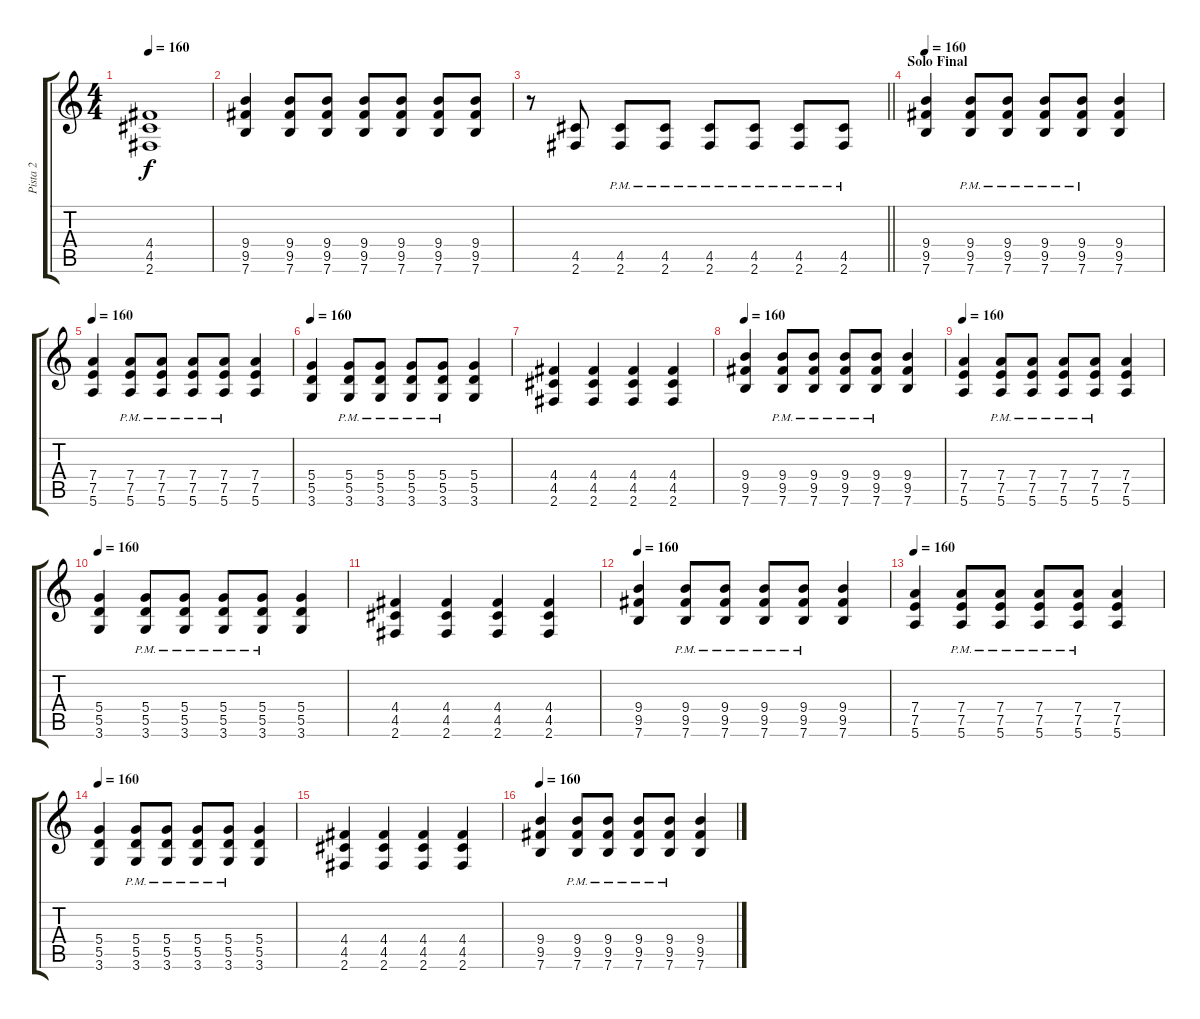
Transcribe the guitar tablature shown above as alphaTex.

\track ("Pista 2" "Pista 2") {instrument distortionguitar}
\staff {score tabs}
\tuning (E4 B3 G3 D3 A2 E2) {hide}
\ts (4 4)
\tempo 160
\clef g2
\ks c
(4.4 4.5 2.6).1{dy f} |
(9.4 9.5 7.6).4 (9.4 9.5 7.6).8 (9.4 9.5 7.6).8 (9.4 9.5 7.6).8 (9.4 9.5 7.6).8 (9.4 9.5 7.6).8 (9.4 9.5 7.6).8 |
\barLineRight lightlight
r.8 (4.5 2.6).8 (4.5{pm} 2.6{pm}).8 (4.5{pm} 2.6{pm}).8 (4.5{pm} 2.6{pm}).8 (4.5{pm} 2.6{pm}).8 (4.5{pm} 2.6{pm}).8 (4.5{pm} 2.6{pm}).8 |
\section ("" "Solo Final")
\tempo 160
(9.4 9.5 7.6).4 (9.4{pm} 9.5{pm} 7.6{pm}).8 (9.4{pm} 9.5{pm} 7.6{pm}).8 (9.4{pm} 9.5{pm} 7.6{pm}).8 (9.4{pm} 9.5{pm} 7.6{pm}).8 (9.4 9.5 7.6).4 |
\tempo 160
(7.4 7.5 5.6).4 (7.4{pm} 7.5{pm} 5.6{pm}).8 (7.4{pm} 7.5{pm} 5.6{pm}).8 (7.4{pm} 7.5{pm} 5.6{pm}).8 (7.4{pm} 7.5{pm} 5.6{pm}).8 (7.4 7.5 5.6).4 |
\tempo 160
(5.4 5.5 3.6).4 (5.4{pm} 5.5{pm} 3.6{pm}).8 (5.4{pm} 5.5{pm} 3.6{pm}).8 (5.4{pm} 5.5{pm} 3.6{pm}).8 (5.4{pm} 5.5{pm} 3.6{pm}).8 (5.4 5.5 3.6).4 |
(4.4 4.5 2.6).4 (4.4 4.5 2.6).4 (4.4 4.5 2.6).4 (4.4 4.5 2.6).4 |
\tempo 160
(9.4 9.5 7.6).4 (9.4{pm} 9.5{pm} 7.6{pm}).8 (9.4{pm} 9.5{pm} 7.6{pm}).8 (9.4{pm} 9.5{pm} 7.6{pm}).8 (9.4{pm} 9.5{pm} 7.6{pm}).8 (9.4 9.5 7.6).4 |
\tempo 160
(7.4 7.5 5.6).4 (7.4{pm} 7.5{pm} 5.6{pm}).8 (7.4{pm} 7.5{pm} 5.6{pm}).8 (7.4{pm} 7.5{pm} 5.6{pm}).8 (7.4{pm} 7.5{pm} 5.6{pm}).8 (7.4 7.5 5.6).4 |
\tempo 160
(5.4 5.5 3.6).4 (5.4{pm} 5.5{pm} 3.6{pm}).8 (5.4{pm} 5.5{pm} 3.6{pm}).8 (5.4{pm} 5.5{pm} 3.6{pm}).8 (5.4{pm} 5.5{pm} 3.6{pm}).8 (5.4 5.5 3.6).4 |
(4.4 4.5 2.6).4 (4.4 4.5 2.6).4 (4.4 4.5 2.6).4 (4.4 4.5 2.6).4 |
\tempo 160
(9.4 9.5 7.6).4 (9.4{pm} 9.5{pm} 7.6{pm}).8 (9.4{pm} 9.5{pm} 7.6{pm}).8 (9.4{pm} 9.5{pm} 7.6{pm}).8 (9.4{pm} 9.5{pm} 7.6{pm}).8 (9.4 9.5 7.6).4 |
\tempo 160
(7.4 7.5 5.6).4 (7.4{pm} 7.5{pm} 5.6{pm}).8 (7.4{pm} 7.5{pm} 5.6{pm}).8 (7.4{pm} 7.5{pm} 5.6{pm}).8 (7.4{pm} 7.5{pm} 5.6{pm}).8 (7.4 7.5 5.6).4 |
\tempo 160
(5.4 5.5 3.6).4 (5.4{pm} 5.5{pm} 3.6{pm}).8 (5.4{pm} 5.5{pm} 3.6{pm}).8 (5.4{pm} 5.5{pm} 3.6{pm}).8 (5.4{pm} 5.5{pm} 3.6{pm}).8 (5.4 5.5 3.6).4 |
(4.4 4.5 2.6).4 (4.4 4.5 2.6).4 (4.4 4.5 2.6).4 (4.4 4.5 2.6).4 |
\tempo 160
(9.4 9.5 7.6).4 (9.4{pm} 9.5{pm} 7.6{pm}).8 (9.4{pm} 9.5{pm} 7.6{pm}).8 (9.4{pm} 9.5{pm} 7.6{pm}).8 (9.4{pm} 9.5{pm} 7.6{pm}).8 (9.4 9.5 7.6).4
